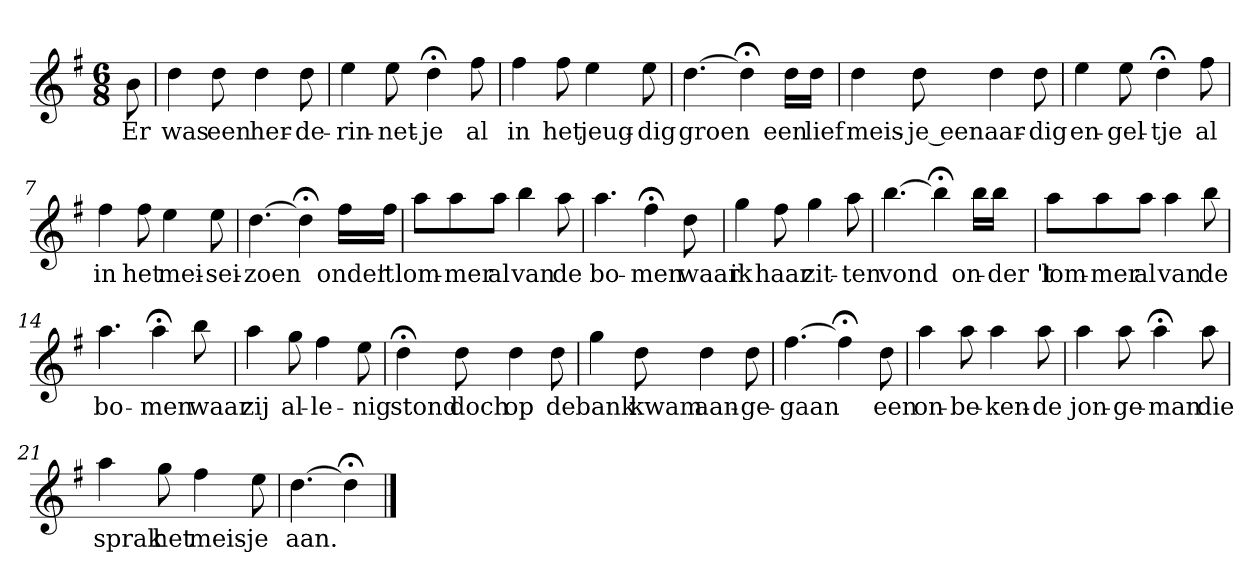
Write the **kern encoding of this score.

**kern	**text
*part1	*part1
*staff1	*staff1
*k[f#]	*
*G:	*
*M6/8	*
*MM120	*
=	=
8b	Er
=1	=1
4dd	was
8dd	een
4dd	her-
8dd	-de-
=2	=2
4ee	-rin-
8ee	-net-
4dd;<	-je
8ff#	al
=3	=3
4ff#	in
8ff#	het
4ee	jeug-
8ee	-dig
=4	=4
[4.dd	groen
4dd;<]	.
16ddLL	een
16ddJJ	lief
=5	=5
4dd	meis-
8dd	-je een
4dd	aar-
8dd	-dig
=6	=6
4ee	en-
8ee	-gel-
4dd;<	-tje
8ff#	al
=7	=7
4ff#	in
8ff#	het
4ee	mei-
8ee	-sei-
=8	=8
[4.dd	-zoen
4dd;<]	.
16ff#LL	onder
16ff#JJ	't
=9	=9
8aaL	lom-
8aa	-mer
8aaJ	al
4bb	van
8aa	de
=10	=10
4.aa	bo-
4ff#;<	-men
8dd	waar
=11	=11
4gg	ik
8ff#	haar
4gg	zit-
8aa	-ten
=12	=12
[4.bb	vond
4bb;<]	.
16bbLL	on-
16bbJJ	-der 't
=13	=13
8aaL	lom-
8aa	-mer
8aaJ	al
4aa	van
8bb	de
=14	=14
4.aa	bo-
4aa;<	-men
8bb	waar
=15	=15
4aa	zij
8gg	al-
4ff#	-le-
8ee	-nig
=16	=16
4dd;<	stond
8dd	doch
4dd	op
8dd	de
=17	=17
4gg	bank
8dd	kwam
4dd	aan-
8dd	-ge-
=18	=18
[4.ff#	-gaan
4ff#;<]	.
8dd	een
=19	=19
4aa	on-
8aa	-be-
4aa	-ken-
8aa	-de
=20	=20
4aa	jon-
8aa	-ge-
4aa;<	-man
8aa	die
=21	=21
4aa	sprak
8gg	het
4ff#	meis-
8ee	-je
=22	=22
[4.dd	aan.
4dd;<]	.
==	==
*-	*-
